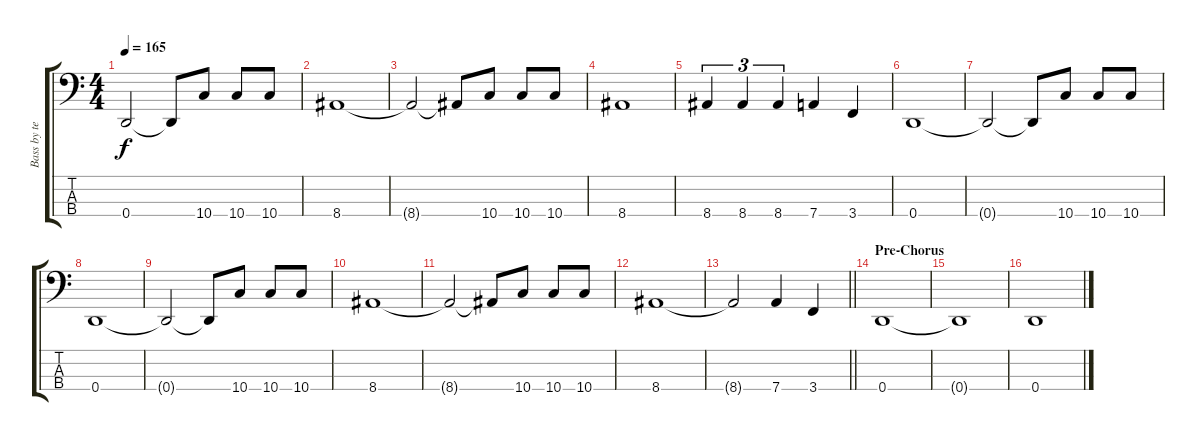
\track ("Bass by terryn0" "Bass by te") {instrument electricbasspick}
\staff {score tabs}
\tuning (G2 D2 A1 D1) {hide}
\ts (4 4)
\tempo 165
\clef f4
\ks c
0.4{t}.2{dy f} 0.4{t}.8 10.4.8 10.4.8 10.4.8 |
8.4.1 |
8.4{t}.2 8.4{t}.8 10.4.8 10.4.8 10.4.8 |
8.4.1 |
8.4.4{tu (3 2)} 8.4.4{tu (3 2)} 8.4.4{tu (3 2)} 7.4.4 3.4.4 |
0.4.1 |
0.4{t}.2 0.4{t}.8 10.4.8 10.4.8 10.4.8 |
0.4.1 |
0.4{t}.2 0.4{t}.8 10.4.8 10.4.8 10.4.8 |
8.4.1 |
8.4{t}.2 8.4{t}.8 10.4.8 10.4.8 10.4.8 |
8.4.1 |
\barLineRight lightlight
8.4{t}.2 7.4.4 3.4.4 |
\section ("" "Pre-Chorus")
0.4.1 |
0.4{t}.1 |
0.4.1
